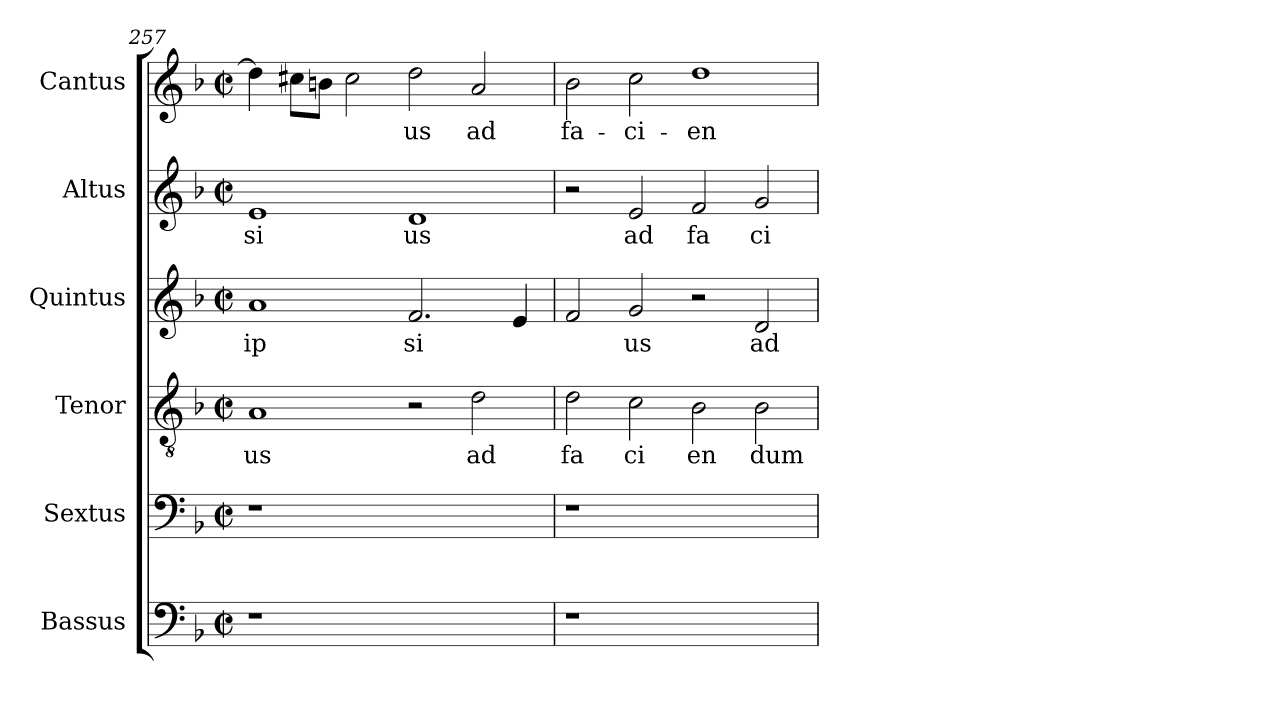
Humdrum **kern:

**kern	**kern	**kern	**text	**kern	**text	**kern	**text	**kern	**text
*part6	*part5	*part4	*part4	*part3	*part3	*part2	*part2	*part1	*part1
*staff6	*staff5	*staff4	*staff4	*staff3	*staff3	*staff2	*staff2	*staff1	*staff1
*I"Bassus	*I"Sextus	*I"Tenor	*	*I"Quintus	*	*I"Altus	*	*I"Cantus	*
*I'Bassus	*I'Sextus	*I'Tenor	*	*I'Quintus	*	*I'Altus	*	*I'Cantus	*
*clefF4	*clefF4	*clefGv2	*	*clefG2	*	*clefG2	*	*clefG2	*
*k[b-]	*k[b-]	*k[b-]	*	*k[b-]	*	*k[b-]	*	*k[b-]	*
*F:	*F:	*F:	*	*F:	*	*F:	*	*F:	*
*M2/2	*M2/2	*M2/2	*	*M2/2	*	*M2/2	*	*M2/2	*
*met(c|)	*met(c|)	*met(c|)	*	*met(c|)	*	*met(c|)	*	*met(c|)	*
=257	=257	=257	=257	=257	=257	=257	=257	=257	=257
!	!	!	!LO:LY:b:cj	!	!LO:LY:b:cj	!	!LO:LY:b:cj	!	!LO:LY:b:cj
1r	1r	1A	us	1a	ip	1e	si	4dd\]	--
!	!	!	!	!	!	!	!	!	!LO:LY:b:cj
.	.	.	.	.	.	.	.	8cc#\L	--
!	!	!	!	!	!	!	!	!	!LO:LY:b:cj
.	.	.	.	.	.	.	.	8b\J	--
!	!	!	!	!	!	!	!	!	!LO:LY:b:cj
.	.	.	.	.	.	.	.	2cc#\	--
!	!	!	!	!	!LO:LY:b:cj	!	!LO:LY:b:cj	!	!LO:LY:b:cj
1ryy	1ryy	2r	.	2.f/	si	1d	us	2dd\	-us
!	!	!	!LO:LY:b:cj	!	!	!	!	!	!LO:LY:b:cj
.	.	2d\	ad	.	.	.	.	2a/	ad
!	!	!	!	!	!LO:LY:b:cj	!	!	!	!
.	.	.	.	4e/	.	.	.	.	.
=258	=258	=258	=258	=258	=258	=258	=258	=258	=258
!	!	!	!LO:LY:b:cj	!	!LO:LY:b:cj	!	!	!	!LO:LY:b:cj
1r	1r	2d\	fa	2f/	.	2r	.	2b-\	fa-
!	!	!	!LO:LY:b:cj	!	!LO:LY:b:cj	!	!LO:LY:b:cj	!	!LO:LY:b:cj
.	.	2c\	ci	2g/	us	2e/	ad	2cc\	-ci-
!	!	!	!LO:LY:b:cj	!	!	!	!LO:LY:b:cj	!	!LO:LY:b:cj
1ryy	1ryy	2B-\	en	2r	.	2f/	fa	1dd	-en-
!	!	!	!LO:LY:b:cj	!	!LO:LY:b:cj	!	!LO:LY:b:cj	!	!
.	.	2B-\	dum	2d/	ad	2g/	ci	.	.
=	=	=	=	=	=	=	=	=	=
*-	*-	*-	*-	*-	*-	*-	*-	*-	*-
